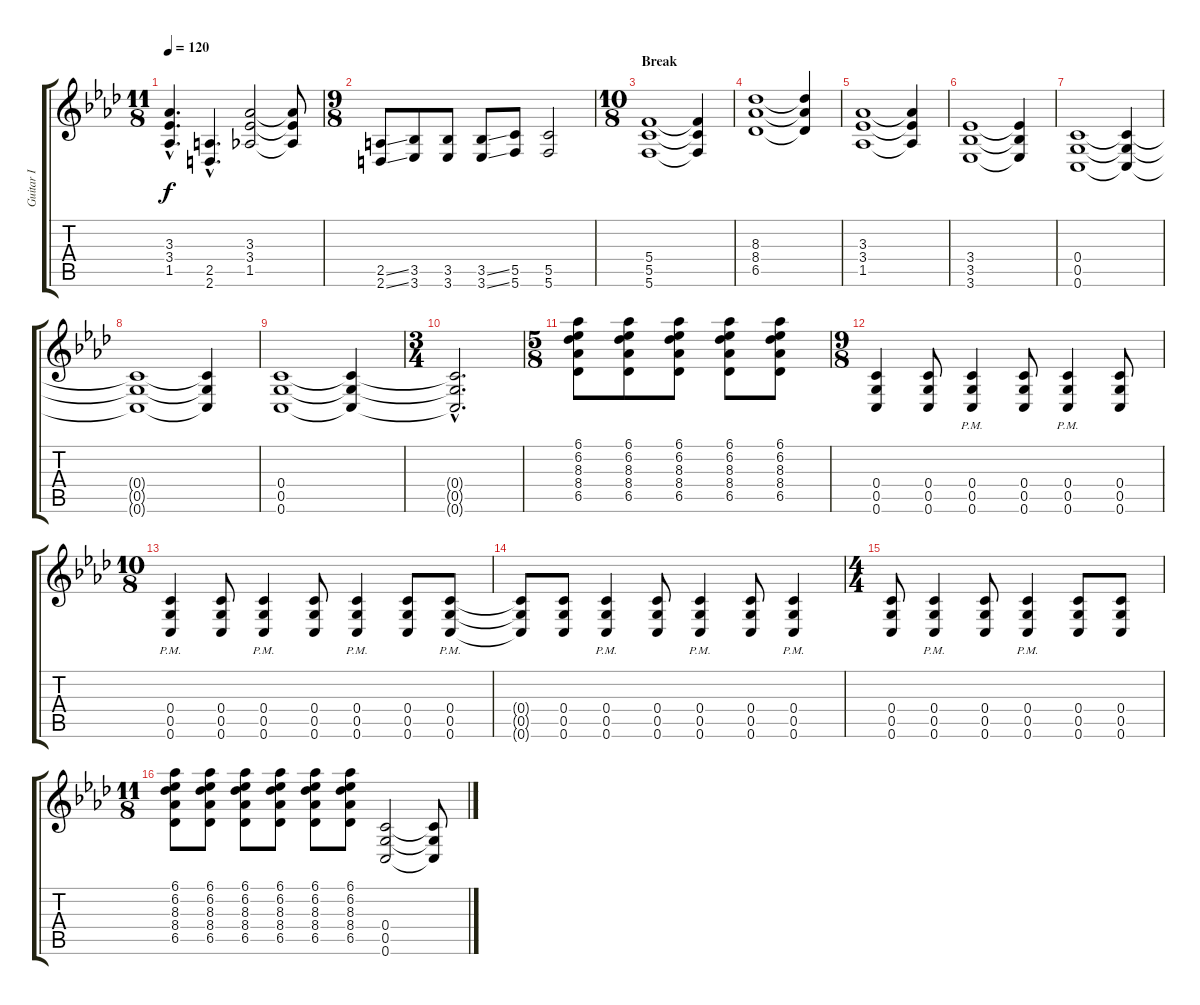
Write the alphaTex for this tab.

\track ("Guitar I" "Guitar I") {instrument distortionguitar}
\staff {score tabs}
\tuning (D4 A3 F3 C3 G2 C2) {hide}
\ts (11 8)
\tempo 120
\clef g2
\ks ab
(3.3{hac} 3.4{hac} 1.5{hac}).4{d dy f} (2.5{hac} 2.6{hac}).4{d} (3.3 3.4 1.5).2 (3.3{t} 3.4{t} 1.5{t}).8 |
\ts (9 8)
(2.5{ss} 2.6{ss}).8 (3.5 3.6).8 (3.5 3.6).8 (3.5{ss} 3.6{ss}).8 (5.5 5.6).8 (5.5 5.6).2 |
\ts (10 8)
\section ("" "Break")
(5.4 5.5 5.6).1 (5.4{t} 5.5{t} 5.6{t}).4 |
(8.3 8.4 6.5).1 (8.3{t} 8.4{t} 6.5{t}).4 |
(3.3 3.4 1.5).1 (3.3{t} 3.4{t} 1.5{t}).4 |
(3.4 3.5 3.6).1 (3.4{t} 3.5{t} 3.6{t}).4 |
(0.4 0.5 0.6).1 (0.4{t} 0.5{t} 0.6{t}).4 |
(0.4{t} 0.5{t} 0.6{t}).1 (0.4{t} 0.5{t} 0.6{t}).4 |
(0.4 0.5 0.6).1 (0.4{t} 0.5{t} 0.6{t}).4 |
\ts (3 4)
(0.4{hac t} 0.5{hac t} 0.6{hac t}).2{d} |
\ts (5 8)
(6.1 6.2 8.3 8.4 6.5).8 (6.1 6.2 8.3 8.4 6.5).8 (6.1 6.2 8.3 8.4 6.5).8 (6.1 6.2 8.3 8.4 6.5).8 (6.1 6.2 8.3 8.4 6.5).8 |
\ts (9 8)
(0.4 0.5 0.6).4 (0.4 0.5 0.6).8 (0.4{pm} 0.5{pm} 0.6{pm}).4 (0.4 0.5 0.6).8 (0.4{pm} 0.5{pm} 0.6{pm}).4 (0.4 0.5 0.6).8 |
\ts (10 8)
(0.4{pm} 0.5{pm} 0.6{pm}).4 (0.4 0.5 0.6).8 (0.4{pm} 0.5{pm} 0.6{pm}).4 (0.4 0.5 0.6).8 (0.4{pm} 0.5{pm} 0.6{pm}).4 (0.4 0.5 0.6).8 (0.4{pm} 0.5{pm} 0.6{pm}).8 |
(0.4{t} 0.5{t} 0.6{t}).8 (0.4 0.5 0.6).8 (0.4{pm} 0.5{pm} 0.6{pm}).4 (0.4 0.5 0.6).8 (0.4{pm} 0.5{pm} 0.6{pm}).4 (0.4 0.5 0.6).8 (0.4{pm} 0.5{pm} 0.6{pm}).4 |
\ts (4 4)
(0.4 0.5 0.6).8 (0.4{pm} 0.5{pm} 0.6{pm}).4 (0.4 0.5 0.6).8 (0.4{pm} 0.5{pm} 0.6{pm}).4 (0.4 0.5 0.6).8 (0.4 0.5 0.6).8 |
\ts (11 8)
(6.1 6.2 8.3 8.4 6.5).8 (6.1 6.2 8.3 8.4 6.5).8 (6.1 6.2 8.3 8.4 6.5).8 (6.1 6.2 8.3 8.4 6.5).8 (6.1 6.2 8.3 8.4 6.5).8 (6.1 6.2 8.3 8.4 6.5).8 (0.4 0.5 0.6).2 (0.4{t} 0.5{t} 0.6{t}).8
